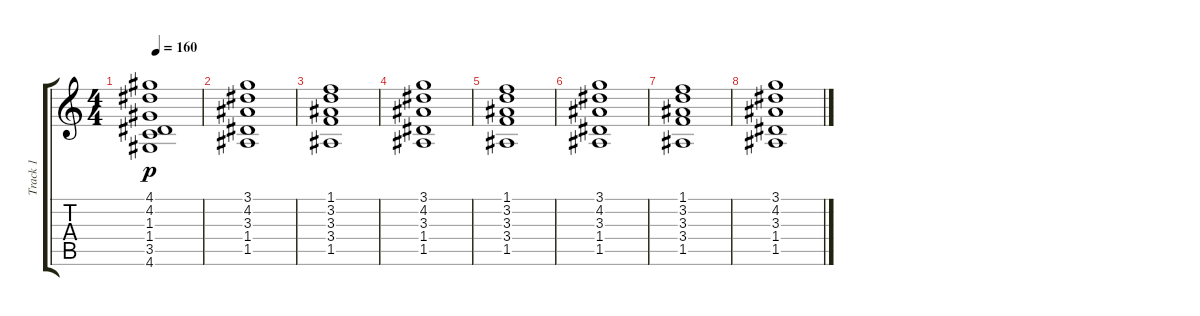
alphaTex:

\track ("Track 1" "Track 1") {instrument acousticguitarsteel}
\staff {score tabs}
\tuning (E4 B3 G3 D3 A2 E2) {hide}
\ts (4 4)
\tempo 160
\clef g2
\ks c
(4.1 4.2 1.3 1.4 3.5 4.6).1{dy p} |
(3.1 4.2 3.3 1.4 1.5).1 |
(1.1 3.2 3.3 3.4 1.5).1 |
(3.1 4.2 3.3 1.4 1.5).1 |
(1.1 3.2 3.3 3.4 1.5).1 |
(3.1 4.2 3.3 1.4 1.5).1 |
(1.1 3.2 3.3 3.4 1.5).1 |
(3.1 4.2 3.3 1.4 1.5).1
